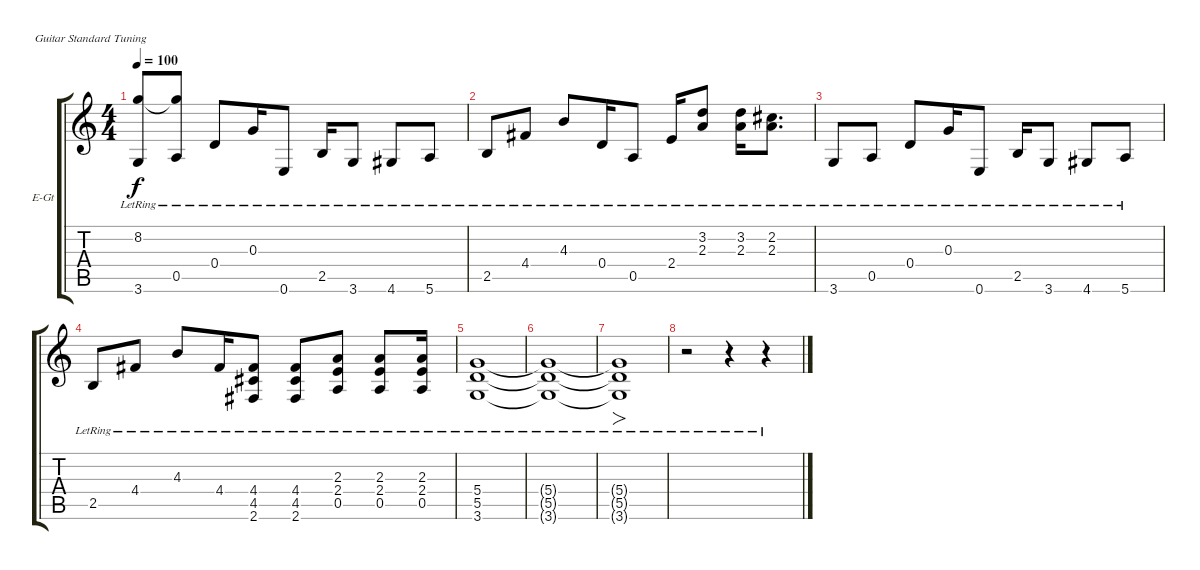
\defaultSystemsLayout 4
\bracketExtendMode groupsimilarinstruments
\firstSystemTrackNameOrientation horizontal
\otherSystemsTrackNameOrientation horizontal
\track ("Electric Guitar" "E-Gt") {instrument electricguitarclean}
\staff {score tabs}
\tuning (E4 B3 G3 D3 A2 E2)
\ts (4 4)
\tempo 100
\clef g2
\ks c
(3.6{lr} 8.2{t}).8{dy f} (0.5{lr} 8.2{t}).8 0.4{lr}.8 0.3{lr}.16 0.6{lr}.8 2.5{lr}.16 3.6{lr}.8 4.6{lr}.8 5.6{lr}.8 |
2.5{lr}.8 4.4{lr}.8 4.3{lr}.8 0.4{lr}.16 0.5{lr}.8 2.4{lr}.16 (3.2{lr} 2.3).8 (3.2{lr} 2.3).16 (2.2{lr} 2.3).8{d} |
3.6{lr}.8 0.5{lr}.8 0.4{lr}.8 0.3{lr}.16 0.6{lr}.8 2.5{lr}.16 3.6{lr}.8 4.6{lr}.8 5.6{lr}.8 |
2.5{lr}.8 4.4{lr}.8 4.3{lr}.8 4.4{lr}.16 (2.6{lr} 4.5{lr} 4.4{lr}).8 (2.6{lr} 4.5{lr} 4.4{lr}).8 (0.5{lr} 2.4{lr} 2.3{lr}).8 (0.5{lr} 2.4{lr} 2.3{lr}).8 (0.5{lr} 2.4{lr} 2.3{lr}).16 |
(3.6{lr} 5.4{lr} 5.5{lr}).1 |
(5.4{lr t} 5.5{lr t} 3.6{lr t}).1 |
(3.6{lr t} 5.5{lr t} 5.4{lr t}).1{fo} |
r.2 r.4 r.4
